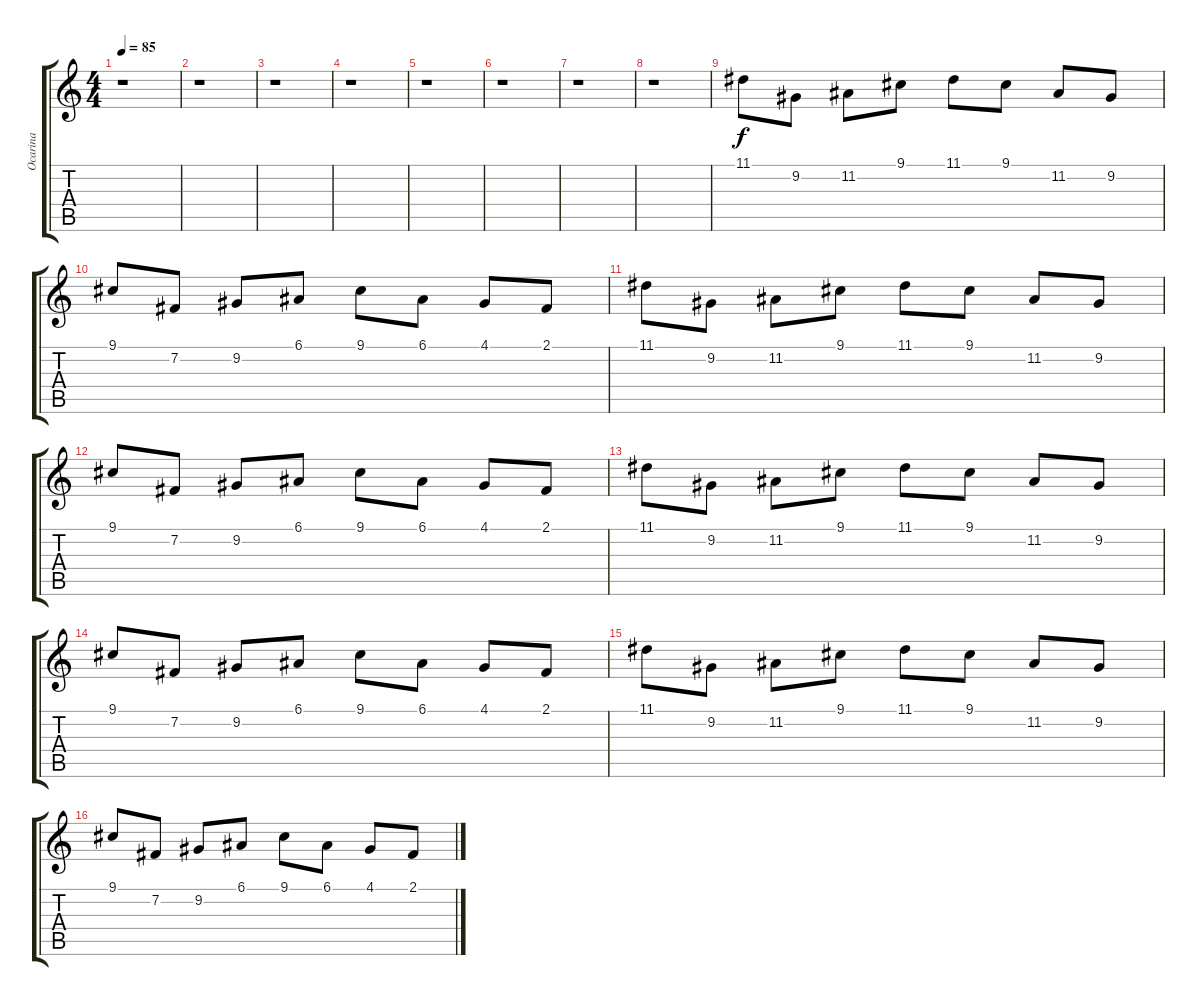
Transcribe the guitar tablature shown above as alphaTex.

\track ("Ocarina" "Ocarina") {instrument ocarina}
\staff {score tabs}
\tuning (E4 B3 G3 D3 A2 E2) {hide}
\ts (4 4)
\tempo 85
\clef g2
\ks c
r.1{dy f instrument ocarina} |
r.1 |
r.1 |
r.1 |
r.1 |
r.1 |
r.1 |
r.1 |
11.1.8 9.2.8 11.2.8 9.1.8 11.1.8 9.1.8 11.2.8 9.2.8 |
9.1.8 7.2.8 9.2.8 6.1.8 9.1.8 6.1.8 4.1.8 2.1.8 |
11.1.8 9.2.8 11.2.8 9.1.8 11.1.8 9.1.8 11.2.8 9.2.8 |
9.1.8 7.2.8 9.2.8 6.1.8 9.1.8 6.1.8 4.1.8 2.1.8 |
11.1.8 9.2.8 11.2.8 9.1.8 11.1.8 9.1.8 11.2.8 9.2.8 |
9.1.8 7.2.8 9.2.8 6.1.8 9.1.8 6.1.8 4.1.8 2.1.8 |
11.1.8 9.2.8 11.2.8 9.1.8 11.1.8 9.1.8 11.2.8 9.2.8 |
9.1.8 7.2.8 9.2.8 6.1.8 9.1.8 6.1.8 4.1.8 2.1.8
